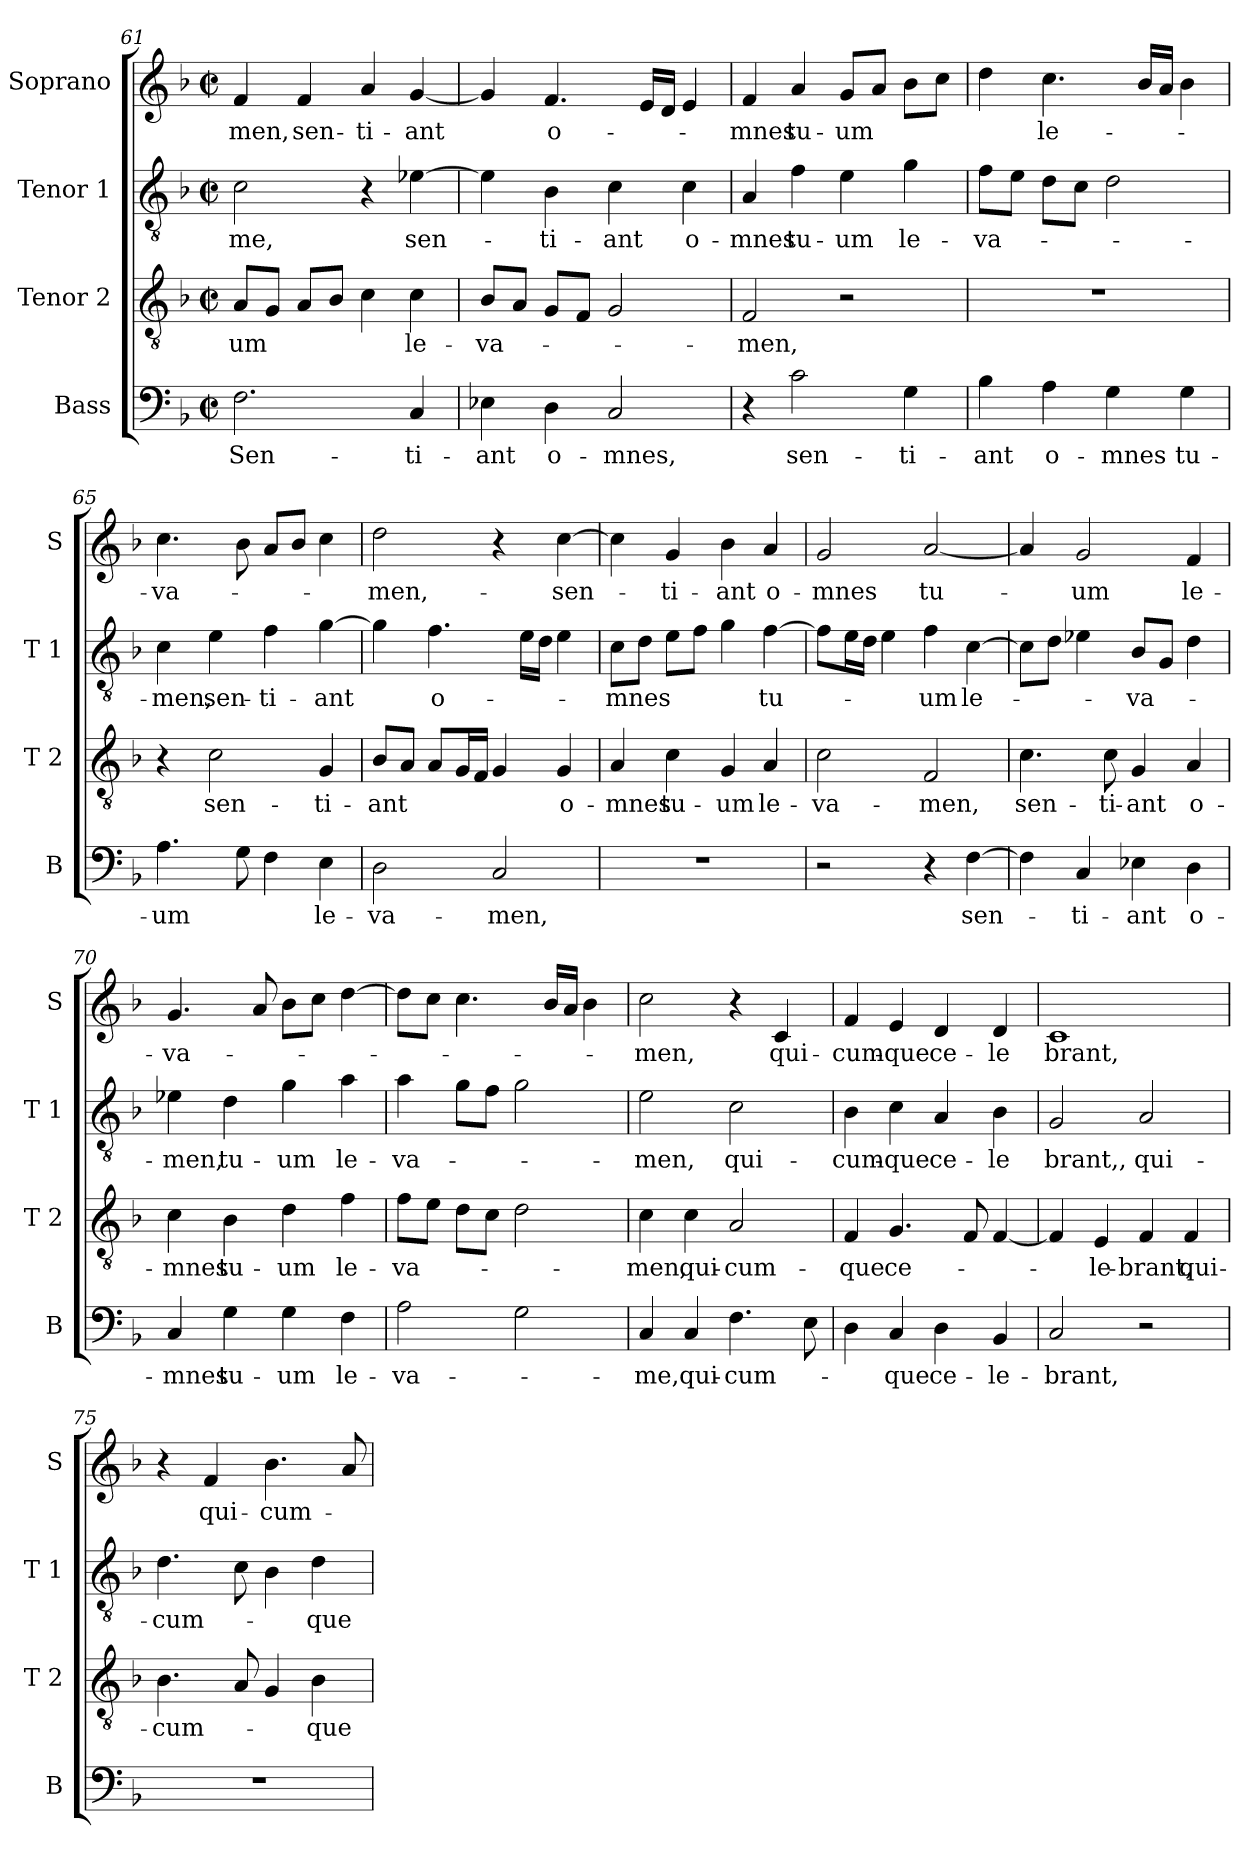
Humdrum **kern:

**kern	**text	**kern	**text	**kern	**text	**kern	**text
*part4	*part4	*part3	*part3	*part2	*part2	*part1	*part1
*staff4	*staff4	*staff3	*staff3	*staff2	*staff2	*staff1	*staff1
*I"Bass	*	*I"Tenor 2	*	*I"Tenor 1	*	*I"Soprano	*
*I'B	*	*I'T 2	*	*I'T 1	*	*I'S	*
!!LO:LB:g=z
*clefF4	*	*clefGv2	*	*clefGv2	*	*clefG2	*
*k[b-]	*	*k[b-]	*	*k[b-]	*	*k[b-]	*
*F:	*	*F:	*	*F:	*	*F:	*
*M2/2	*	*M2/2	*	*M2/2	*	*M2/2	*
*met(c|)	*	*met(c|)	*	*met(c|)	*	*met(c|)	*
=61	=61	=61	=61	=61	=61	=61	=61
!	!LO:LY:b	!	!LO:LY:b	!	!LO:LY:b	!	!LO:LY:b
2.F\	Sen-	8A/L	-um	2c\	-me,	4f/	-men,
.	.	8G/J	.	.	.	.	.
!	!	!	!	!	!	!	!LO:LY:b
.	.	8A/L	.	.	.	4f/	sen-
.	.	8B-/J	.	.	.	.	.
!	!	!	!	!	!	!	!LO:LY:b
.	.	4c\	.	4r	.	4a/	-ti-
!	!LO:LY:b	!	!LO:LY:b	!	!LO:LY:b	!	!LO:LY:b
4C/	-ti-	4c\	le-	[4e-X\	sen-	[4g/	-ant
=62	=62	=62	=62	=62	=62	=62	=62
!	!LO:LY:b	!	!LO:LY:b	!	!	!	!
4E-X\	-ant	8B-/L	-va-	4e-\]	.	4g/]	.
.	.	8A/J	.	.	.	.	.
!	!LO:LY:b	!	!	!	!LO:LY:b	!	!LO:LY:b
4D\	o-	8G/L	.	4B-\	-ti-	4.f/	o-
.	.	8F/J	.	.	.	.	.
!	!LO:LY:b	!	!	!	!LO:LY:b	!	!
2C/	-mnes,	2G/	.	4c\	-ant	.	.
.	.	.	.	.	.	16e/LL	.
.	.	.	.	.	.	16d/JJ	.
!	!	!	!	!	!LO:LY:b	!	!
.	.	.	.	4c\	o-	4e/	.
=63	=63	=63	=63	=63	=63	=63	=63
!	!	!	!LO:LY:b	!	!LO:LY:b	!	!LO:LY:b
4r	.	2F/	-men,	4A/	-mnes	4f/	-mnes
!	!LO:LY:b	!	!	!	!LO:LY:b	!	!LO:LY:b
2c\	sen-	.	.	4f\	tu-	4a/	tu-
!	!	!	!	!	!LO:LY:b	!	!LO:LY:b
.	.	2r	.	4e\	-um	8g/L	-um
.	.	.	.	.	.	8a/J	.
!	!LO:LY:b	!	!	!	!LO:LY:b	!	!
4G\	-ti-	.	.	4g\	le-	8b-\L	.
.	.	.	.	.	.	8cc\J	.
=64	=64	=64	=64	=64	=64	=64	=64
!	!LO:LY:b	!	!	!	!LO:LY:b	!	!
4B-\	-ant	1r	.	8f\L	-va-	4dd\	.
.	.	.	.	8e\J	.	.	.
!	!LO:LY:b	!	!	!	!	!	!LO:LY:b
4A\	o-	.	.	8d\L	.	4.cc\	le-
.	.	.	.	8c\J	.	.	.
!	!LO:LY:b	!	!	!	!	!	!
4G\	-mnes	.	.	2d\	.	.	.
.	.	.	.	.	.	16b-/LL	.
.	.	.	.	.	.	16a/JJ	.
!	!LO:LY:b	!	!	!	!	!	!
4G\	tu-	.	.	.	.	4b-\	.
=65	=65	=65	=65	=65	=65	=65	=65
!	!LO:LY:b	!	!	!	!LO:LY:b	!	!LO:LY:b
4.A\	-um	4r	.	4c\	-men,	4.cc\	-va-
!	!	!	!LO:LY:b	!	!LO:LY:b	!	!
.	.	2c\	sen-	4e\	sen-	.	.
8G\	.	.	.	.	.	8b-\	.
!	!	!	!	!	!LO:LY:b	!	!
4F\	.	.	.	4f\	-ti-	8a/L	.
.	.	.	.	.	.	8b-/J	.
!	!LO:LY:b	!	!LO:LY:b	!	!LO:LY:b	!	!
4E\	le-	4G/	-ti-	[4g\	-ant	4cc\	.
=66	=66	=66	=66	=66	=66	=66	=66
!	!LO:LY:b	!	!LO:LY:b	!	!	!	!LO:LY:b
2D\	-va-	8B-/L	-ant	4g\]	.	2dd\	-men,-
.	.	8A/J	.	.	.	.	.
!	!	!	!	!	!LO:LY:b	!	!
.	.	8A/L	.	4.f\	o-	.	.
.	.	16G/L	.	.	.	.	.
.	.	16F/JJ	.	.	.	.	.
!	!LO:LY:b	!	!	!	!	!	!
2C/	-men,	4G/	.	.	.	4r	.
.	.	.	.	16e\LL	.	.	.
.	.	.	.	16d\JJ	.	.	.
!	!	!	!LO:LY:b	!	!	!	!LO:LY:b
.	.	4G/	o-	4e\	.	[4cc\	-sen-
!!LO:PB:g=z
=67	=67	=67	=67	=67	=67	=67	=67
!	!	!	!LO:LY:b	!	!LO:LY:b	!	!
1r	.	4A/	-mnes	8c\L	-mnes	4cc\]	.
.	.	.	.	8d\J	.	.	.
!	!	!	!LO:LY:b	!	!	!	!LO:LY:b
.	.	4c\	tu-	8e\L	.	4g/	-ti-
.	.	.	.	8f\J	.	.	.
!	!	!	!LO:LY:b	!	!	!	!LO:LY:b
.	.	4G/	-um	4g\	.	4b-\	-ant
!	!	!	!LO:LY:b	!	!LO:LY:b	!	!LO:LY:b
.	.	4A/	le-	[4f\	tu-	4a/	o-
=68	=68	=68	=68	=68	=68	=68	=68
!	!	!	!LO:LY:b	!	!	!	!LO:LY:b
2r	.	2c\	-va-	8f\L]	.	2g/	-mnes
.	.	.	.	16e\L	.	.	.
.	.	.	.	16d\JJ	.	.	.
.	.	.	.	4e\	.	.	.
!	!	!	!LO:LY:b	!	!LO:LY:b	!	!LO:LY:b
4r	.	2F/	-men,	4f\	-um	[2a/	tu-
!	!LO:LY:b	!	!	!	!LO:LY:b	!	!
[4F\	sen-	.	.	[4c\	le-	.	.
=69	=69	=69	=69	=69	=69	=69	=69
!	!	!	!LO:LY:b	!	!	!	!
4F\]	.	4.c\	sen-	8c\L]	.	4a/]	.
.	.	.	.	8d\J	.	.	.
!	!LO:LY:b	!	!	!	!	!	!LO:LY:b
4C/	-ti-	.	.	4e-X\	.	2g/	-um
!	!	!	!LO:LY:b	!	!	!	!
.	.	8c\	-ti-	.	.	.	.
!	!LO:LY:b	!	!LO:LY:b	!	!LO:LY:b	!	!
4E-X\	-ant	4G/	-ant	8B-/L	-va-	.	.
.	.	.	.	8G/J	.	.	.
!	!LO:LY:b	!	!LO:LY:b	!	!	!	!LO:LY:b
4D\	o-	4A/	o-	4d\	.	4f/	le-
=70	=70	=70	=70	=70	=70	=70	=70
!	!LO:LY:b	!	!LO:LY:b	!	!LO:LY:b	!	!LO:LY:b
4C/	-mnes	4c\	-mnes	4e-X\	-men,	4.g/	-va-
!	!LO:LY:b	!	!LO:LY:b	!	!LO:LY:b	!	!
4G\	tu-	4B-\	tu-	4d\	tu-	.	.
.	.	.	.	.	.	8a/	.
!	!LO:LY:b	!	!LO:LY:b	!	!LO:LY:b	!	!
4G\	-um	4d\	-um	4g\	-um	8b-\L	.
.	.	.	.	.	.	8cc\J	.
!	!LO:LY:b	!	!LO:LY:b	!	!LO:LY:b	!	!
4F\	le-	4f\	le-	4a\	le-	[4dd\	.
=71	=71	=71	=71	=71	=71	=71	=71
!	!LO:LY:b	!	!LO:LY:b	!	!LO:LY:b	!	!
2A\	-va-	8f\L	-va-	4a\	-va-	8dd\L]	.
.	.	8e\J	.	.	.	8cc\J	.
.	.	8d\L	.	8g\L	.	4.cc\	.
.	.	8c\J	.	8f\J	.	.	.
2G\	.	2d\	.	2g\	.	.	.
.	.	.	.	.	.	16b-/LL	.
.	.	.	.	.	.	16a/JJ	.
.	.	.	.	.	.	4b-\	.
=72	=72	=72	=72	=72	=72	=72	=72
!	!LO:LY:b	!	!LO:LY:b	!	!LO:LY:b	!	!LO:LY:b
4C/	-me,	4c\	-men,	2e\	-men,	2cc\	-men,
!	!LO:LY:b	!	!LO:LY:b	!	!	!	!
4C/	qui-	4c\	qui-	.	.	.	.
!	!LO:LY:b	!	!LO:LY:b	!	!LO:LY:b	!	!
4.F\	-cum-	2A/	-cum-	2c\	qui-	4r	.
!	!	!	!	!	!	!	!LO:LY:b
.	.	.	.	.	.	4c/	qui-
8E\	.	.	.	.	.	.	.
!!LO:LB:g=z
=73	=73	=73	=73	=73	=73	=73	=73
!	!	!	!LO:LY:b	!	!LO:LY:b	!	!LO:LY:b
4D\	.	4F/	-que	4B-\	-cum-	4f/	-cum-
!	!LO:LY:b	!	!LO:LY:b	!	!LO:LY:b	!	!LO:LY:b
4C/	-que	4.G/	ce-	4c\	-que	4e/	-que
!	!LO:LY:b	!	!	!	!LO:LY:b	!	!LO:LY:b
4D\	ce-	.	.	4A/	ce-	4d/	ce-
.	.	8F/	.	.	.	.	.
!	!LO:LY:b	!	!	!	!LO:LY:b	!	!LO:LY:b
4BB-/	-le-	[4F/	.	4B-\	-le	4d/	-le
=74	=74	=74	=74	=74	=74	=74	=74
!	!LO:LY:b	!	!	!	!LO:LY:b	!	!LO:LY:b
2C/	-brant,	4F/]	.	2G/	brant,,	1c	brant,
!	!	!	!LO:LY:b	!	!	!	!
.	.	4E/	-le-	.	.	.	.
!	!	!	!LO:LY:b	!	!LO:LY:b	!	!
2r	.	4F/	-brant,	2A/	qui-	.	.
!	!	!	!LO:LY:b	!	!	!	!
.	.	4F/	qui-	.	.	.	.
=75	=75	=75	=75	=75	=75	=75	=75
!	!	!	!LO:LY:b	!	!LO:LY:b	!	!
1r	.	4.B-\	-cum-	4.d\	-cum-	4r	.
!	!	!	!	!	!	!	!LO:LY:b
.	.	.	.	.	.	4f/	qui-
.	.	8A/	.	8c\	.	.	.
!	!	!	!	!	!	!	!LO:LY:b
.	.	4G/	.	4B-\	.	4.b-\	-cum-
!	!	!	!LO:LY:b	!	!LO:LY:b	!	!
.	.	4B-\	-que	4d\	-que	.	.
.	.	.	.	.	.	8a/	.
=	=	=	=	=	=	=	=
*-	*-	*-	*-	*-	*-	*-	*-
